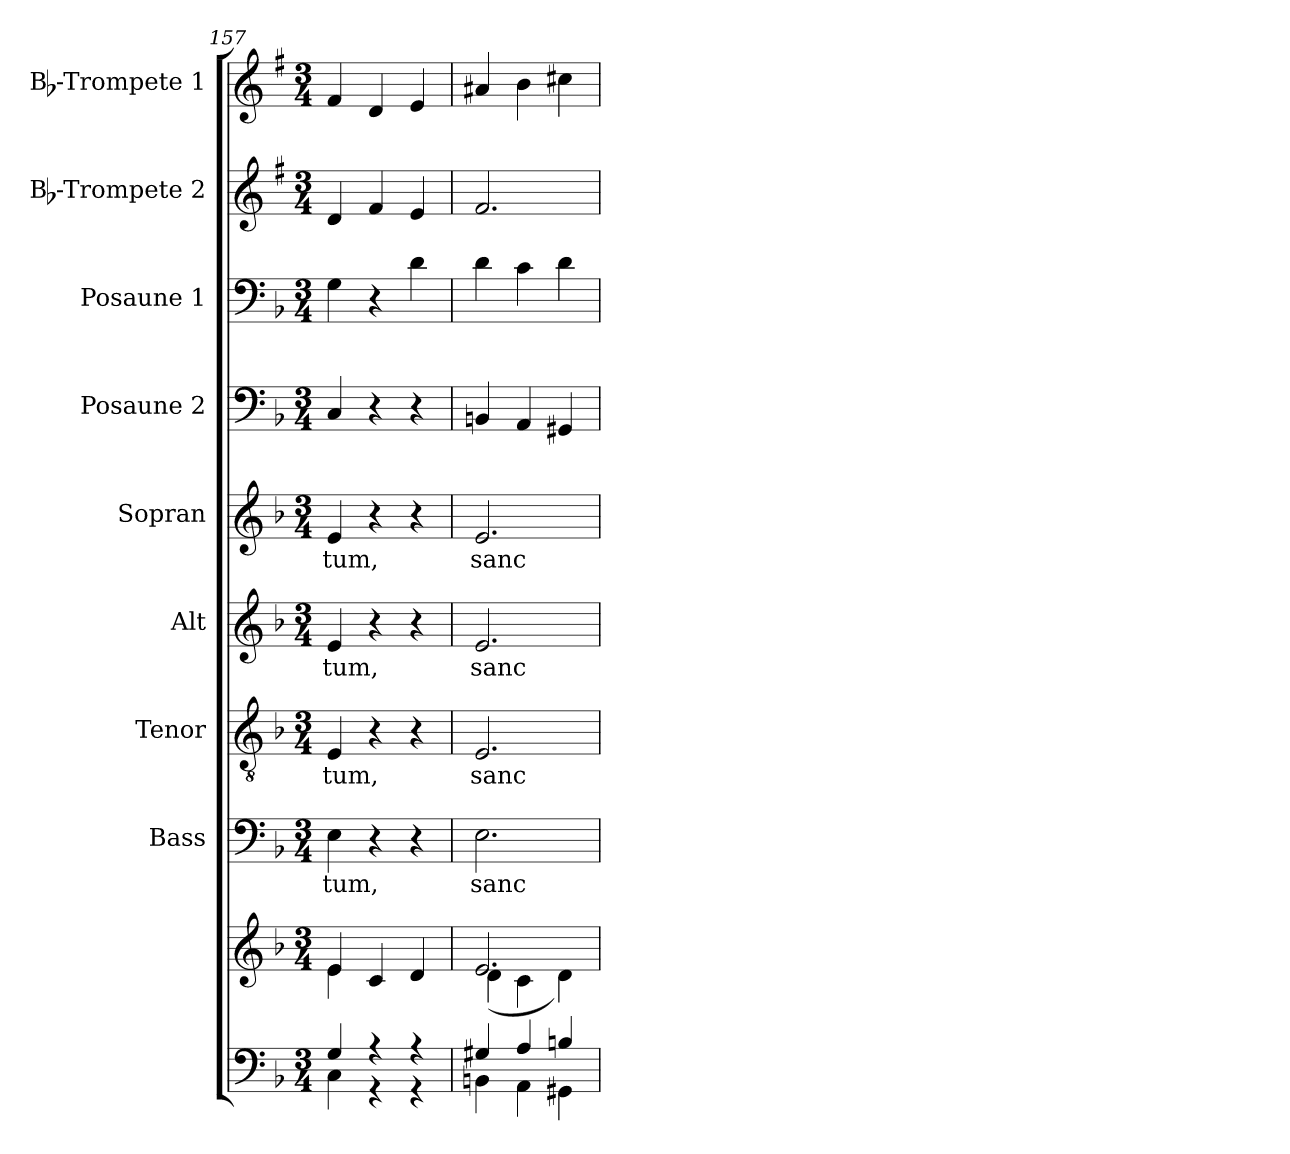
**kern	**kern	**kern	**text	**kern	**text	**kern	**text	**kern	**text	**kern	**kern	**kern	**kern
*part9	*part9	*part8	*part8	*part7	*part7	*part6	*part6	*part5	*part5	*part4	*part3	*part2	*part1
*staff10	*staff9	*staff8	*staff8	*staff7	*staff7	*staff6	*staff6	*staff5	*staff5	*staff4	*staff3	*staff2	*staff1
*	*	*I"Bass	*	*I"Tenor	*	*I"Alt	*	*I"Sopran	*	*I"Posaune 2	*I"Posaune 1	*I"Bb-Trompete 2	*I"Bb-Trompete 1
*	*	*I'B.	*	*I'T.	*	*I'A.	*	*I'S.	*	*I'Pos. 2	*I'Pos. 1	*I'Bb Trp. 2	*I'Bb Trp. 1
*clefF4	*clefG2	*clefF4	*	*clefGv2	*	*clefG2	*	*clefG2	*	*clefF4	*clefF4	*clefG2	*clefG2
*	*	*	*	*	*	*	*	*	*	*	*	*ITrd1c2	*ITrd1c2
*k[b-]	*k[b-]	*k[b-]	*	*k[b-]	*	*k[b-]	*	*k[b-]	*	*k[b-]	*k[b-]	*k[b-]	*k[b-]
*F:	*F:	*F:	*	*F:	*	*F:	*	*F:	*	*F:	*F:	*F:	*F:
*M3/4	*M3/4	*M3/4	*	*M3/4	*	*M3/4	*	*M3/4	*	*M3/4	*M3/4	*M3/4	*M3/4
=157	=157	=157	=157	=157	=157	=157	=157	=157	=157	=157	=157	=157	=157
*^	*^	*	*	*	*	*	*	*	*	*	*	*	*
!	!	!	!	!	!LO:LY:b	!	!LO:LY:b	!	!LO:LY:b	!	!LO:LY:b	!	!	!	!
4G/	4C\	4e/	4e\	4E\	-tum,	4E/	-tum,	4e/	-tum,	4e/	-tum,	4C/	4G\	4c/	4e/
4r	4r	4c/	2ryy	4r	.	4r	.	4r	.	4r	.	4r	4r	4e/	4c/
4r	4r	4d/	.	4r	.	4r	.	4r	.	4r	.	4r	4d\	4d/	4d/
=158	=158	=158	=158	=158	=158	=158	=158	=158	=158	=158	=158	=158	=158	=158	=158
!	!	!	!	!	!LO:LY:b	!	!LO:LY:b	!	!LO:LY:b	!	!LO:LY:b	!	!	!	!
4G#X/	4BBn\	2.e/	(<4d\	2.E\	sanc-	2.E/	sanc-	2.e/	sanc-	2.e/	sanc-	4BBn/	4d\	2.e/	4g#X/
4A/	4AA\	.	4c\	.	.	.	.	.	.	.	.	4AA/	4c\	.	4a\
4Bn/	4GG#X\	.	4d\)	.	.	.	.	.	.	.	.	4GG#X/	4d\	.	4bn\
*v	*v	*	*	*	*	*	*	*	*	*	*	*	*	*	*
*	*v	*v	*	*	*	*	*	*	*	*	*	*	*	*
=	=	=	=	=	=	=	=	=	=	=	=	=	=
*-	*-	*-	*-	*-	*-	*-	*-	*-	*-	*-	*-	*-	*-
